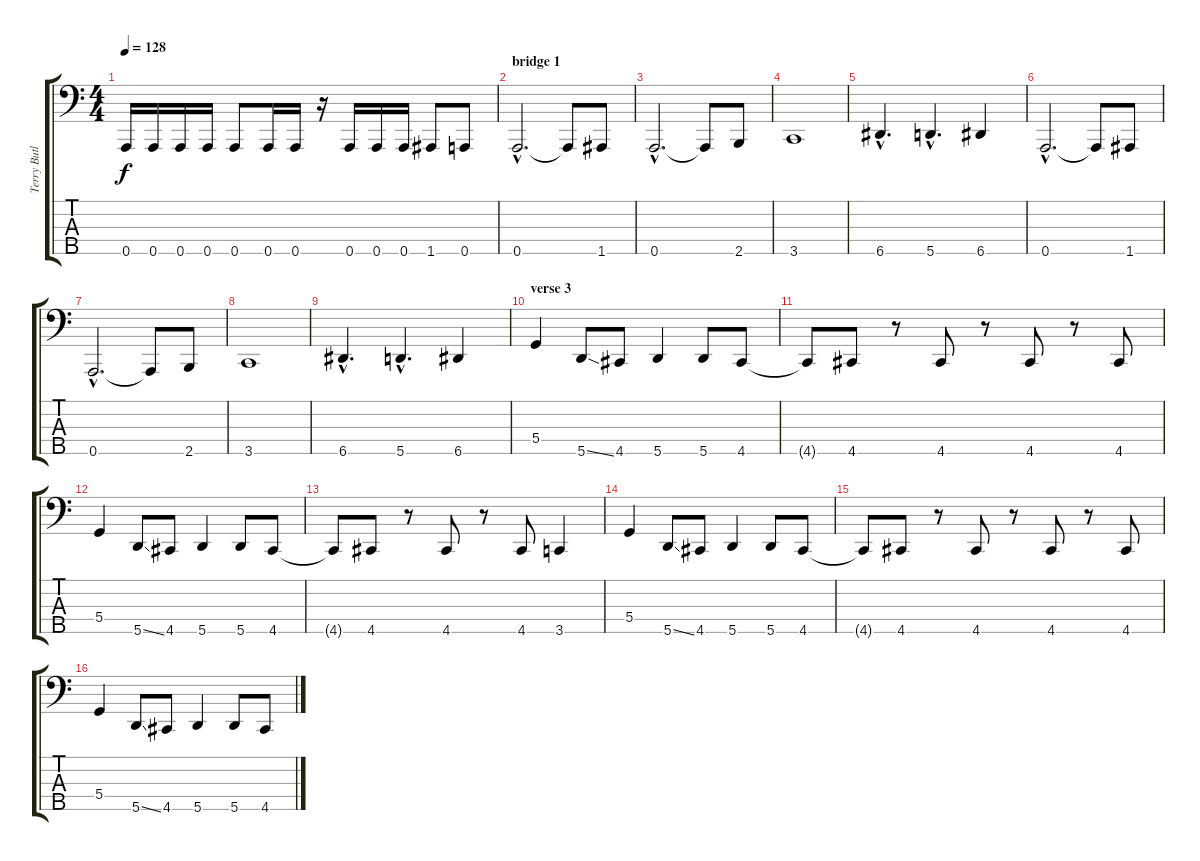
\track ("Terry Butler" "Terry Butl") {instrument electricbassfinger}
\staff {score tabs}
\tuning (F2 C2 G1 D1 A0) {hide}
\ts (4 4)
\tempo 128
\clef f4
\ks c
0.5.16{dy f} 0.5.16 0.5.16 0.5.16 0.5.8 0.5.16 0.5.16 r.16 0.5.16 0.5.16 0.5.16 1.5.8 0.5.8 |
\section ("" "bridge 1")
0.5{hac}.2{d} 0.5{t}.8 1.5.8 |
0.5{hac}.2{d} 0.5{t}.8 2.5.8 |
3.5.1 |
6.5{hac}.4{d} 5.5{hac}.4{d} 6.5.4 |
0.5{hac}.2{d} 0.5{t}.8 1.5.8 |
0.5{hac}.2{d} 0.5{t}.8 2.5.8 |
3.5.1 |
6.5{hac}.4{d} 5.5{hac}.4{d} 6.5.4 |
\section ("" "verse 3")
5.4.4 5.5{ss}.8 4.5.8 5.5.4 5.5.8 4.5.8 |
4.5{t}.8 4.5.8 r.8 4.5.8 r.8 4.5.8 r.8 4.5.8 |
5.4.4 5.5{ss}.8 4.5.8 5.5.4 5.5.8 4.5.8 |
4.5{t}.8 4.5.8 r.8 4.5.8 r.8 4.5.8 3.5.4 |
5.4.4 5.5{ss}.8 4.5.8 5.5.4 5.5.8 4.5.8 |
4.5{t}.8 4.5.8 r.8 4.5.8 r.8 4.5.8 r.8 4.5.8 |
5.4.4 5.5{ss}.8 4.5.8 5.5.4 5.5.8 4.5.8
